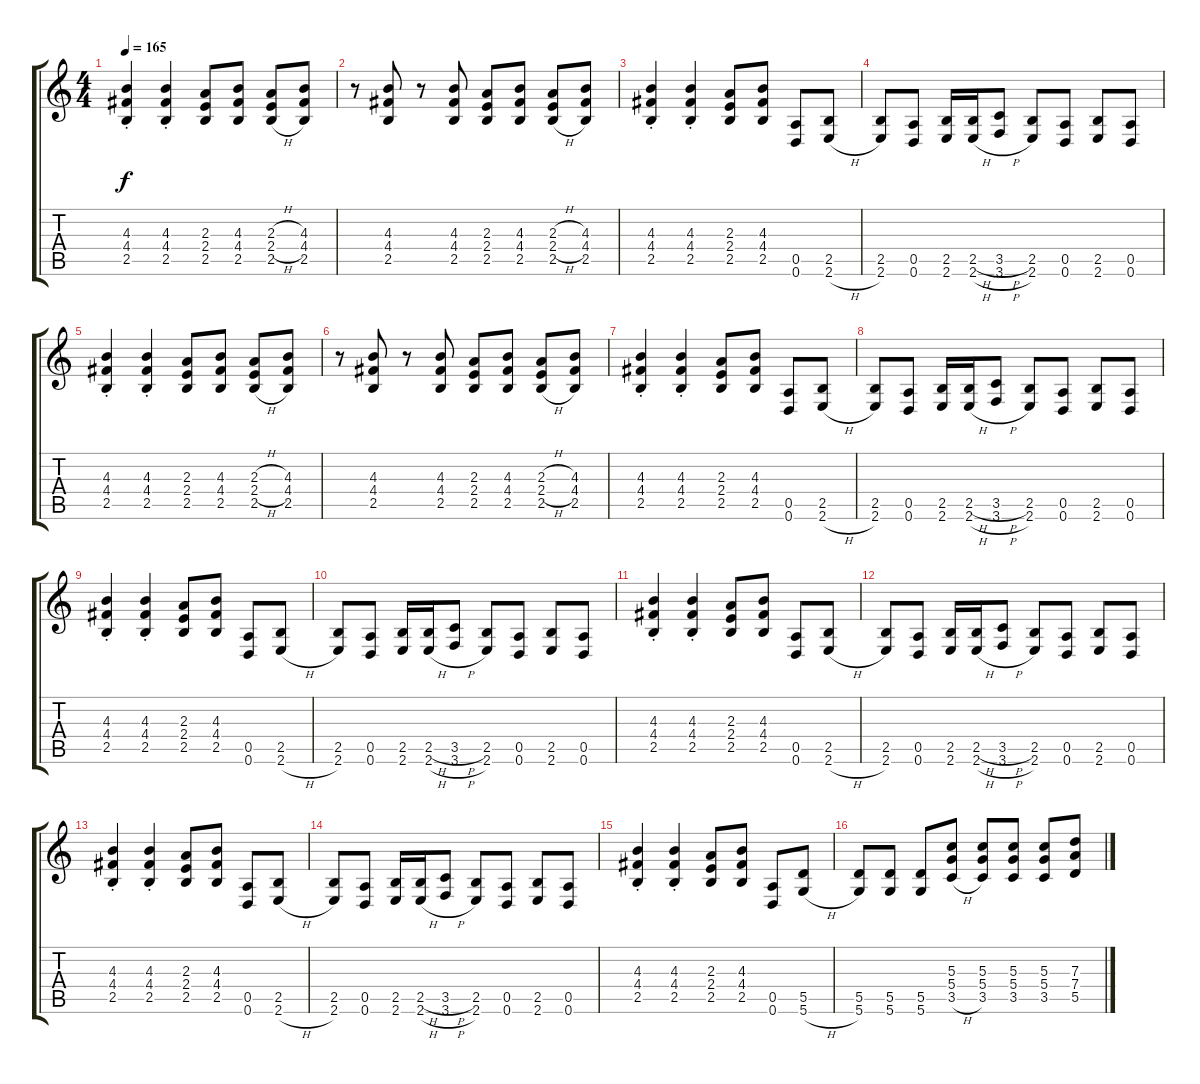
\track "" {instrument overdrivenguitar}
\staff {score tabs}
\tuning (E4 B3 G3 D3 A2 D2) {hide}
\ts (4 4)
\tempo 165
\clef g2
\ks c
(4.3 4.4 2.5{st}).4{dy f} (4.3{st} 4.4 2.5).4 (2.3 2.4 2.5).8 (4.3 4.4 2.5).8 (2.3{h} 2.4{h} 2.5{h}).8 (4.3 4.4 2.5).8 |
r.8 (4.3 4.4 2.5).8 r.8 (4.3 4.4 2.5).8 (2.3 2.4 2.5).8 (4.3 4.4 2.5).8 (2.3{h} 2.4{h} 2.5{h}).8 (4.3 4.4 2.5).8 |
(4.3 4.4 2.5{st}).4 (4.3{st} 4.4 2.5).4 (2.3 2.4 2.5).8 (4.3 4.4 2.5).8 (0.5 0.6).8 (2.5 2.6{h}).8 |
(2.5 2.6).8 (0.5 0.6).8 (2.5 2.6).16 (2.5{h} 2.6{h}).16 (3.5{h} 3.6{h}).8 (2.5 2.6).8 (0.5 0.6).8 (2.5 2.6).8 (0.5 0.6).8 |
(4.3 4.4 2.5{st}).4 (4.3{st} 4.4 2.5).4 (2.3 2.4 2.5).8 (4.3 4.4 2.5).8 (2.3{h} 2.4{h} 2.5{h}).8 (4.3 4.4 2.5).8 |
r.8 (4.3 4.4 2.5).8 r.8 (4.3 4.4 2.5).8 (2.3 2.4 2.5).8 (4.3 4.4 2.5).8 (2.3{h} 2.4{h} 2.5{h}).8 (4.3 4.4 2.5).8 |
(4.3 4.4 2.5{st}).4 (4.3{st} 4.4 2.5).4 (2.3 2.4 2.5).8 (4.3 4.4 2.5).8 (0.5 0.6).8 (2.5 2.6{h}).8 |
(2.5 2.6).8 (0.5 0.6).8 (2.5 2.6).16 (2.5{h} 2.6{h}).16 (3.5{h} 3.6{h}).8 (2.5 2.6).8 (0.5 0.6).8 (2.5 2.6).8 (0.5 0.6).8 |
(4.3 4.4 2.5{st}).4 (4.3{st} 4.4 2.5).4 (2.3 2.4 2.5).8 (4.3 4.4 2.5).8 (0.5 0.6).8 (2.5 2.6{h}).8 |
(2.5 2.6).8 (0.5 0.6).8 (2.5 2.6).16 (2.5{h} 2.6{h}).16 (3.5{h} 3.6{h}).8 (2.5 2.6).8 (0.5 0.6).8 (2.5 2.6).8 (0.5 0.6).8 |
(4.3 4.4 2.5{st}).4 (4.3{st} 4.4 2.5).4 (2.3 2.4 2.5).8 (4.3 4.4 2.5).8 (0.5 0.6).8 (2.5 2.6{h}).8 |
(2.5 2.6).8 (0.5 0.6).8 (2.5 2.6).16 (2.5{h} 2.6{h}).16 (3.5{h} 3.6{h}).8 (2.5 2.6).8 (0.5 0.6).8 (2.5 2.6).8 (0.5 0.6).8 |
(4.3 4.4 2.5{st}).4 (4.3{st} 4.4 2.5).4 (2.3 2.4 2.5).8 (4.3 4.4 2.5).8 (0.5 0.6).8 (2.5 2.6{h}).8 |
(2.5 2.6).8 (0.5 0.6).8 (2.5 2.6).16 (2.5{h} 2.6{h}).16 (3.5{h} 3.6{h}).8 (2.5 2.6).8 (0.5 0.6).8 (2.5 2.6).8 (0.5 0.6).8 |
(4.3 4.4 2.5{st}).4 (4.3{st} 4.4 2.5).4 (2.3 2.4 2.5).8 (4.3 4.4 2.5).8 (0.5 0.6).8 (5.5 5.6{h}).8 |
(5.5 5.6).8 (5.5 5.6).8 (5.5 5.6).8 (5.3 5.4 3.5{h}).8 (5.3 5.4 3.5).8 (5.3 5.4 3.5).8 (5.3 5.4 3.5).8 (7.3{h} 7.4{h} 5.5{h}).8
